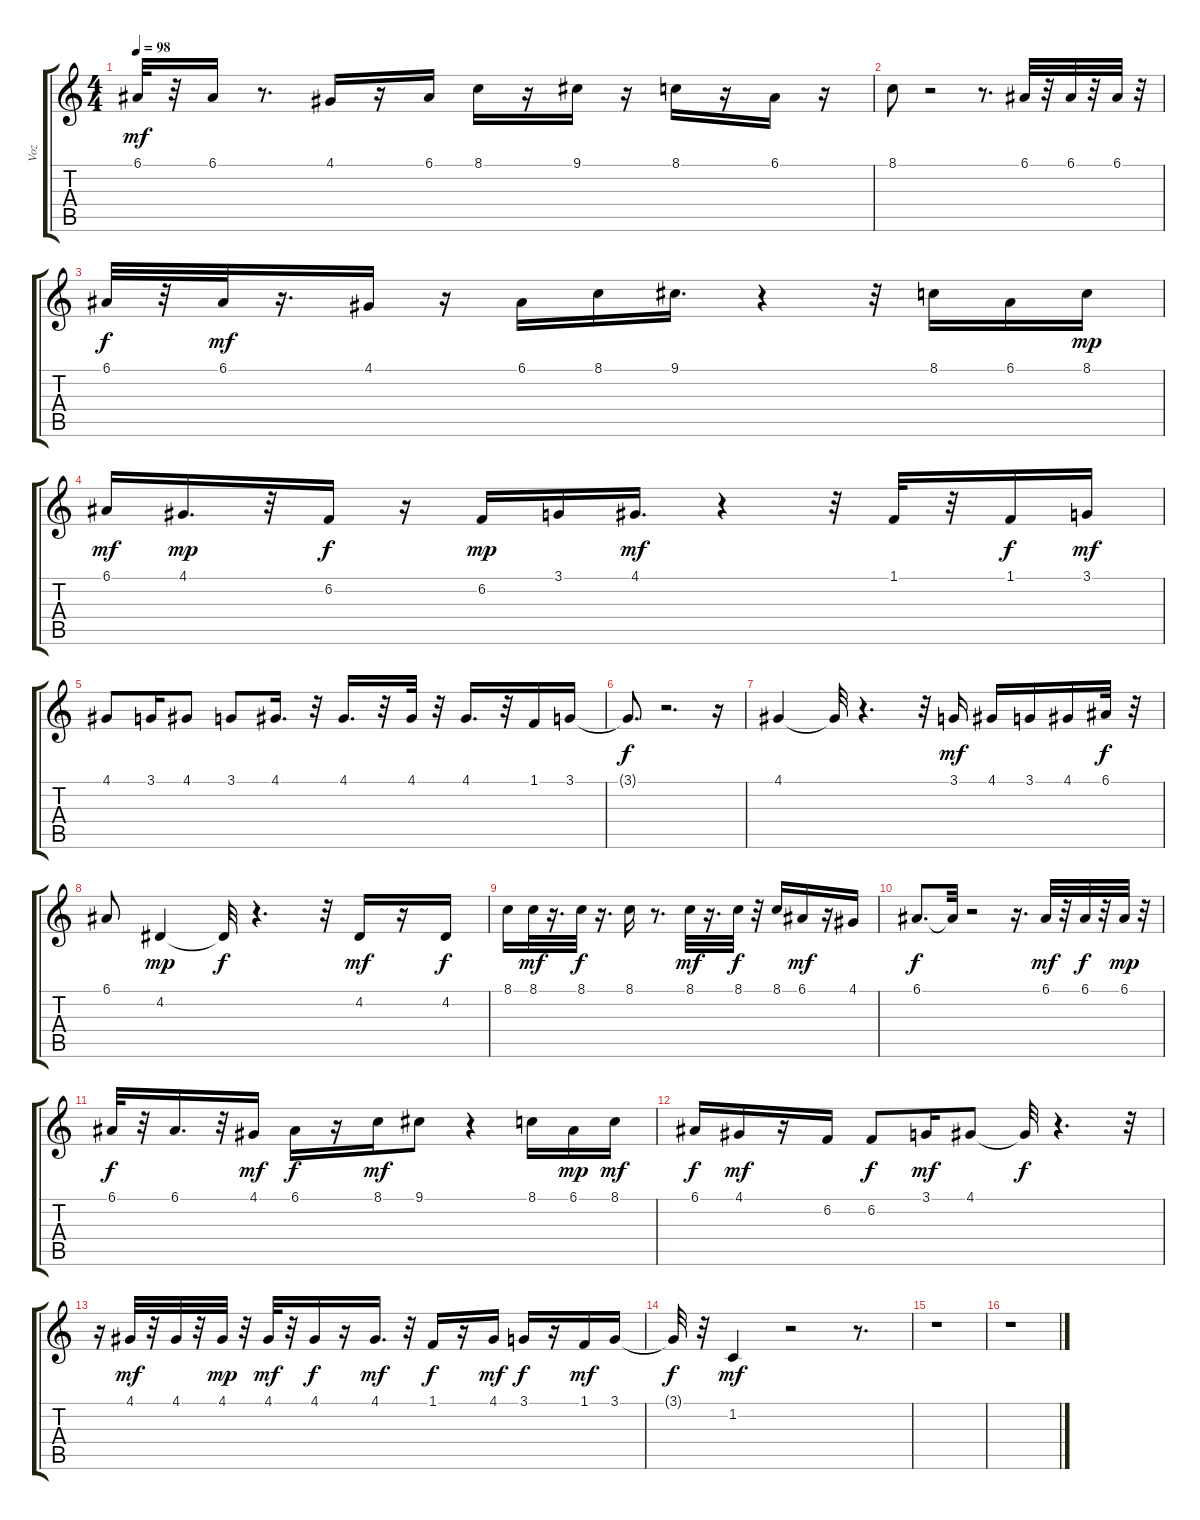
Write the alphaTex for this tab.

\track ("Voz" "Voz") {instrument violin}
\staff {score tabs}
\tuning (E4 B3 G3 D3 A2 E2) {hide}
\ts (4 4)
\tempo 98
\clef g2
\ks c
6.1.32{dy mf} r.32 6.1.16 r.8{d} 4.1.16 r.16 6.1.16 8.1.16 r.16 9.1.16 r.16 8.1.16 r.16 6.1.16 r.16 |
8.1.8 r.2 r.8{d} 6.1.32 r.32 6.1.32 r.32 6.1.32 r.32 |
6.1.32{dy f} r.32 6.1.32{dy mf} r.16{d} 4.1.16 r.16 6.1.16 8.1.16 9.1.16{d} r.4 r.32 8.1.16 6.1.16 8.1.16{dy mp} |
6.1.16{dy mf} 4.1.16{d dy mp} r.32 6.2.16{dy f} r.16 6.2.16{dy mp} 3.1.16 4.1.16{d dy mf} r.4 r.32 1.1.32 r.32 1.1.16{dy f} 3.1.16{dy mf} |
4.1.8 3.1.16 4.1.8 3.1.8 4.1.16{d} r.32 4.1.16{d} r.32 4.1.32 r.32 4.1.16{d} r.32 1.1.16 3.1.16 |
3.1{t}.8{d dy f} r.2{d} r.16 |
4.1.4 4.1{t}.32 r.4{d} r.32 3.1.16{dy mf} 4.1.16 3.1.16 4.1.16 6.1.32{dy f} r.32 |
6.1.8 4.2.4{dy mp} 4.2{t}.32{dy f} r.4{d} r.32 4.2.16{dy mf} r.16 4.2.16{dy f} |
8.1.16 8.1.32{dy mf} r.16{d} 8.1.32{dy f} r.16{d} 8.1.16 r.8{d} 8.1.32{dy mf} r.16{d} 8.1.32{dy f} r.32 8.1.16 6.1.16{dy mf} r.16 4.1.16 |
6.1.8{d dy f} 6.1{t}.32 r.2 r.16{d} 6.1.32{dy mf} r.32 6.1.32{dy f} r.32 6.1.32{dy mp} r.32 |
6.1.32{dy f} r.32 6.1.16{d} r.32 4.1.16{dy mf} 6.1.16{dy f} r.16 8.1.16{dy mf} 9.1.8 r.4 8.1.16 6.1.16{dy mp} 8.1.16{dy mf} |
6.1.16{dy f} 4.1.16{dy mf} r.16 6.2.16 6.2.8{dy f} 3.1.16{dy mf} 4.1.8 4.1{t}.32{dy f} r.4{d} r.32 |
r.16 4.1.32{dy mf} r.32 4.1.32 r.32 4.1.32{dy mp} r.32 4.1.32{dy mf} r.32 4.1.16{dy f} r.16 4.1.16{d dy mf} r.32 1.1.16{dy f} r.16 4.1.16{dy mf} 3.1.16{dy f} r.16 1.1.16{dy mf} 3.1.16 |
3.1{t}.32{dy f} r.32 1.2.4{dy mf} r.2 r.8{d} |
r.1 |
r.1
